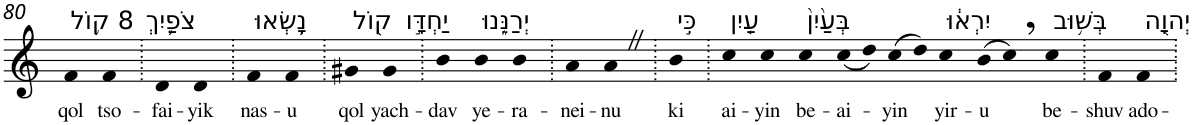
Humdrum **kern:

**kern	**text
*part1	*part1
*staff1	*staff1
*I"Piano	*
*I'Pno	*
!!LO:PB:g=z
*clefG2	*
*k[]	*
=80	=80
!LO:TX:a:t=8 ק֥וֹל	!
!	!LO:LY:b
4f	qol
!LO:TX:a:t=צֹפַ֛יִךְ	!
!	!LO:LY:b
4f	tso-
=81.	=81.
!	!LO:LY:b
4d	-fai-
!	!LO:LY:b
4d	-yik
=82.	=82.
!LO:TX:a:t=נָ֥שְׂאוּ	!
!	!LO:LY:b
4f	nas-
!	!LO:LY:b
4f	-u
=83.	=83.
!LO:TX:a:t=ק֖וֹל	!
!	!LO:LY:b
4g#X	qol
!LO:TX:a:t=יַחְדָּ֣ו	!
!	!LO:LY:b
4g#	yach-
=84.	=84.
!	!LO:LY:b
4b	-dav
!LO:TX:a:t=יְרַנֵּ֑נוּ	!
!	!LO:LY:b
4b	ye-
!	!LO:LY:b
4b	-ra-
=85.	=85.
!	!LO:LY:b
4a	-nei-
!	!LO:LY:b
4aZ	-nu
=86.	=86.
!LO:TX:a:t=כִּ֣י	!
!	!LO:LY:b
4b	ki
=87.	=87.
!LO:TX:a:t=עַ֤יִן	!
!	!LO:LY:b
4cc	ai-
!	!LO:LY:b
4cc	-yin
!LO:TX:a:t=בְּעַ֙יִן֙	!
!	!LO:LY:b
4cc	be-
!	!LO:LY:b
(<8cc	-ai-
8dd)	.
!	!LO:LY:b
(8cc	-yin
8dd)	.
!LO:TX:a:t=יִרְא֔וּ	!
!	!LO:LY:b
4cc	yir-
!	!LO:LY:b
(8b	-u
8cc,)	.
!LO:TX:a:t=בְּשׁ֥וּב	!
!	!LO:LY:b
4cc	be-
=88.	=88.
!	!LO:LY:b
4f	-shuv
!LO:TX:a:t=יְהוָ֖ה	!
!	!LO:LY:b
4f	ado-
=.	=.
*-	*-
